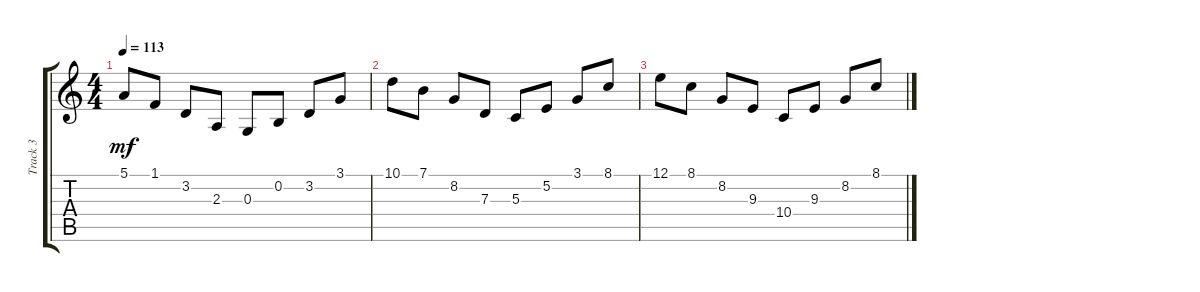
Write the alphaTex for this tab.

\track ("Track 3" "Track 3") {instrument orchestralharp}
\staff {score tabs}
\tuning (E4 B3 G3 D3 A2 E2) {hide}
\ts (4 4)
\tempo 113
\clef g2
\ks c
5.1.8{dy mf} 1.1.8 3.2.8 2.3.8 0.3.8 0.2.8 3.2.8 3.1.8 |
10.1.8 7.1.8 8.2.8 7.3.8 5.3.8 5.2.8 3.1.8 8.1.8 |
12.1.8 8.1.8 8.2.8 9.3.8 10.4.8 9.3.8 8.2.8 8.1.8
